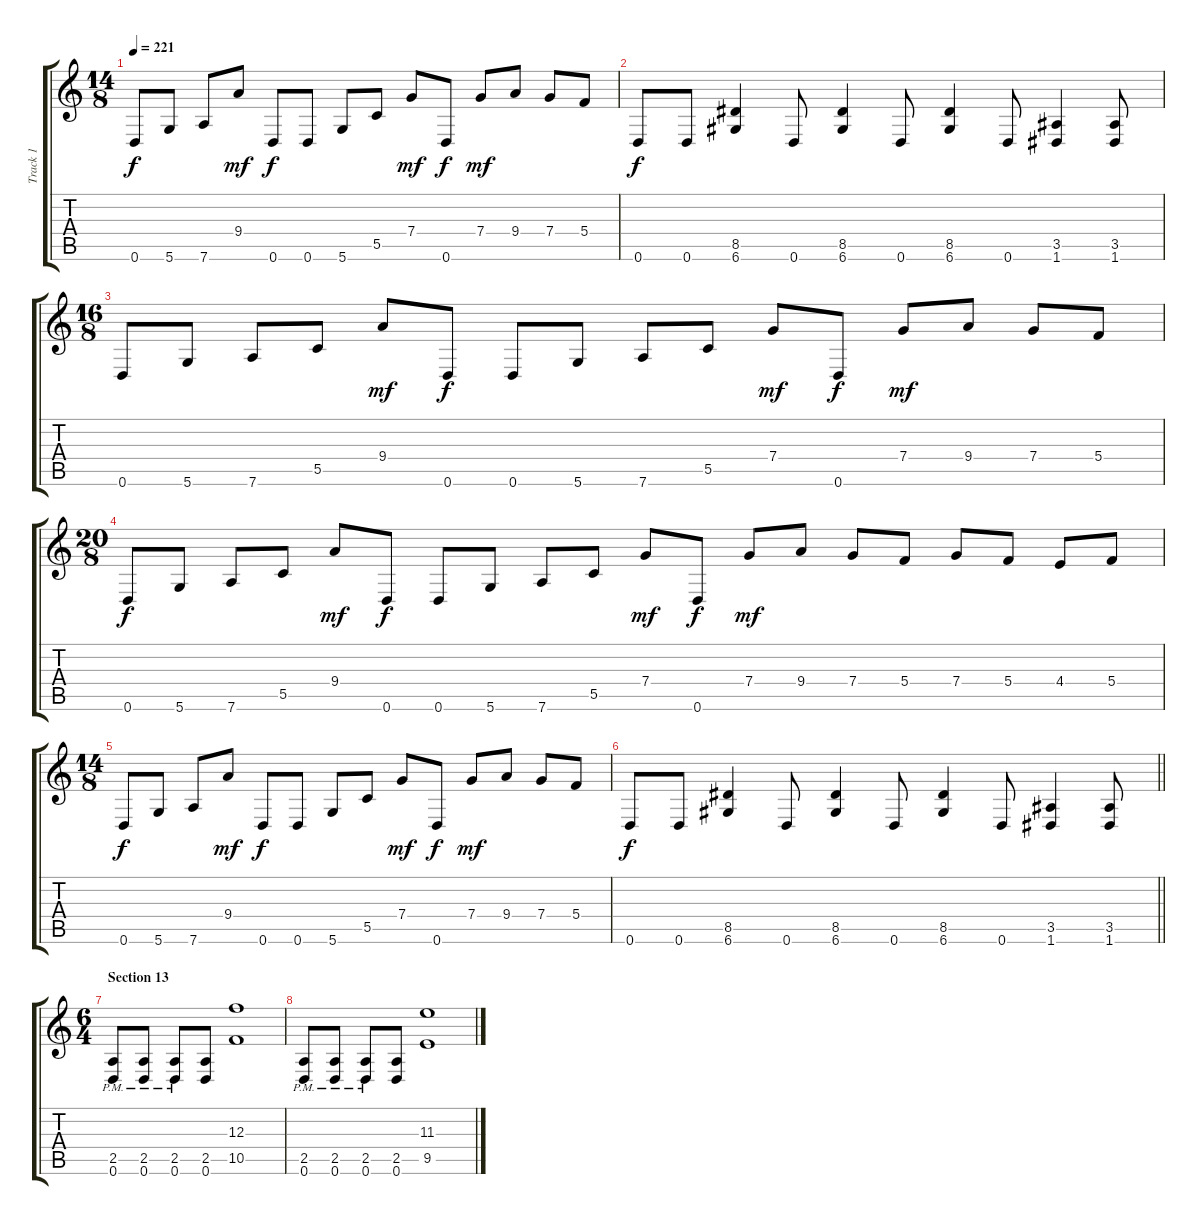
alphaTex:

\track ("Track 1" "Track 1") {instrument distortionguitar}
\staff {score tabs}
\tuning (D4 A3 F3 C3 G2 D2) {hide}
\ts (14 8)
\tempo 221
\clef g2
\ks c
0.6.8{dy f} 5.6.8 7.6.8 9.4.8{dy mf} 0.6.8{dy f} 0.6.8 5.6.8 5.5.8 7.4.8{dy mf} 0.6.8{dy f} 7.4.8{dy mf} 9.4.8 7.4.8 5.4.8 |
0.6.8{dy f} 0.6.8 (8.5 6.6).4 0.6.8 (8.5 6.6).4 0.6.8 (8.5 6.6).4 0.6.8 (3.5 1.6).4 (3.5 1.6).8 |
\ts (16 8)
0.6.8 5.6.8 7.6.8 5.5.8 9.4.8{dy mf} 0.6.8{dy f} 0.6.8 5.6.8 7.6.8 5.5.8 7.4.8{dy mf} 0.6.8{dy f} 7.4.8{dy mf} 9.4.8 7.4.8 5.4.8 |
\ts (20 8)
0.6.8{dy f} 5.6.8 7.6.8 5.5.8 9.4.8{dy mf} 0.6.8{dy f} 0.6.8 5.6.8 7.6.8 5.5.8 7.4.8{dy mf} 0.6.8{dy f} 7.4.8{dy mf} 9.4.8 7.4.8 5.4.8 7.4.8 5.4.8 4.4.8 5.4.8 |
\ts (14 8)
0.6.8{dy f} 5.6.8 7.6.8 9.4.8{dy mf} 0.6.8{dy f} 0.6.8 5.6.8 5.5.8 7.4.8{dy mf} 0.6.8{dy f} 7.4.8{dy mf} 9.4.8 7.4.8 5.4.8 |
\barLineRight lightlight
0.6.8{dy f} 0.6.8 (8.5 6.6).4 0.6.8 (8.5 6.6).4 0.6.8 (8.5 6.6).4 0.6.8 (3.5 1.6).4 (3.5 1.6).8 |
\ts (6 4)
\section ("" "Section 13")
(2.5 0.6{pm}).8 (2.5 0.6{pm}).8 (2.5 0.6{pm}).8 (2.5 0.6).8 (12.3 10.5).1 |
(2.5 0.6{pm}).8 (2.5 0.6{pm}).8 (2.5 0.6{pm}).8 (2.5 0.6).8 (11.3 9.5).1
